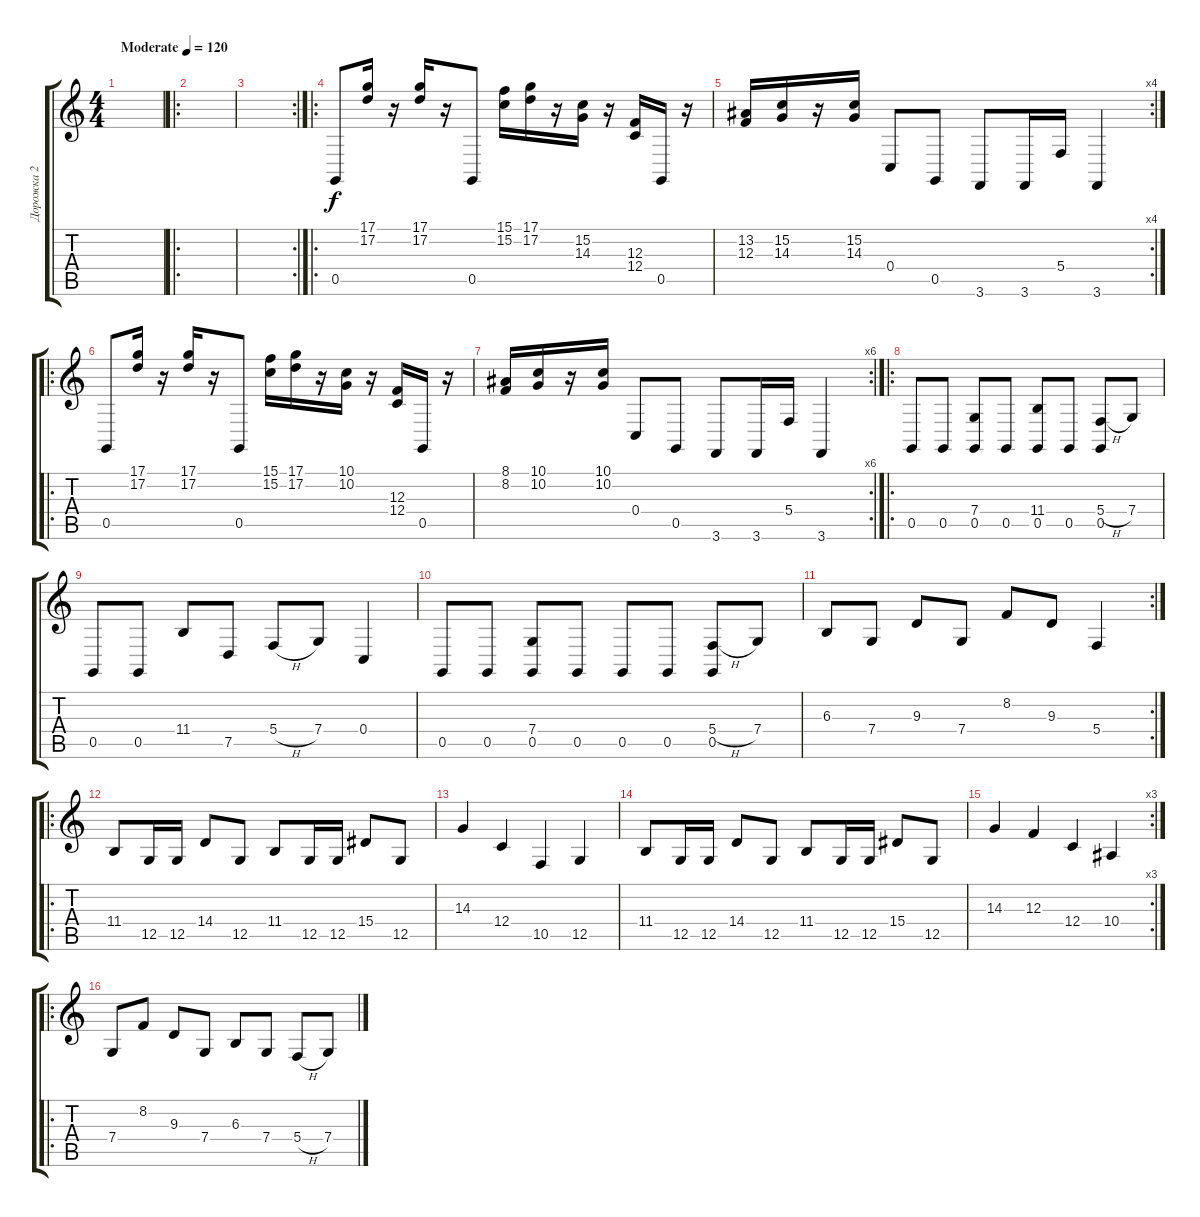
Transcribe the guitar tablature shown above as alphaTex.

\track ("Дорожка 2" "Дорожка 2") {instrument lead2sawtooth}
\staff {score tabs}
\tuning (D4 A3 F3 C3 G2 D2) {hide}
\ts (4 4)
\tempo (120 "Moderate")
\clef g2
\ks c
|
\ro
|
\rc 2
|
\ro
0.5.8 (17.1 17.2).16 r.16 (17.1 17.2).16 r.16 0.5.8 (15.1 15.2).16 (17.1 17.2).16 r.16 (15.2 14.3).16 r.16 (12.3 12.4).16 0.5.16 r.16 |
\rc 4
(13.2 12.3).16 (15.2 14.3).16 r.16 (15.2 14.3).16 0.4.8 0.5.8 3.6.8 3.6.16 5.4.16 3.6.4 |
\ro
0.5.8 (17.1 17.2).16 r.16 (17.1 17.2).16 r.16 0.5.8 (15.1 15.2).16 (17.1 17.2).16 r.16 (10.1 10.2).16 r.16 (12.3 12.4).16 0.5.16 r.16 |
\rc 6
(8.1 8.2).16 (10.1 10.2).16 r.16 (10.1 10.2).16 0.4.8 0.5.8 3.6.8 3.6.16 5.4.16 3.6.4 |
\ro
0.5.8 0.5.8 (7.4 0.5).8 0.5.8 (11.4 0.5).8 0.5.8 (5.4{h} 0.5).8 7.4.8 |
0.5.8 0.5.8 11.4.8 7.5.8 5.4{h}.8 7.4.8 0.4.4 |
0.5.8 0.5.8 (7.4 0.5).8 0.5.8 0.5.8 0.5.8 (5.4{h} 0.5).8 7.4.8 |
\rc 2
6.3.8 7.4.8 9.3.8 7.4.8 8.2.8 9.3.8 5.4.4 |
\ro
11.4.8 12.5.16 12.5.16 14.4.8 12.5.8 11.4.8 12.5.16 12.5.16 15.4.8 12.5.8 |
14.3.4 12.4.4 10.5.4 12.5.4 |
11.4.8 12.5.16 12.5.16 14.4.8 12.5.8 11.4.8 12.5.16 12.5.16 15.4.8 12.5.8 |
\rc 3
14.3.4 12.3.4 12.4.4 10.4.4 |
\ro
7.4.8 8.2.8 9.3.8 7.4.8 6.3.8 7.4.8 5.4{h}.8 7.4.8
